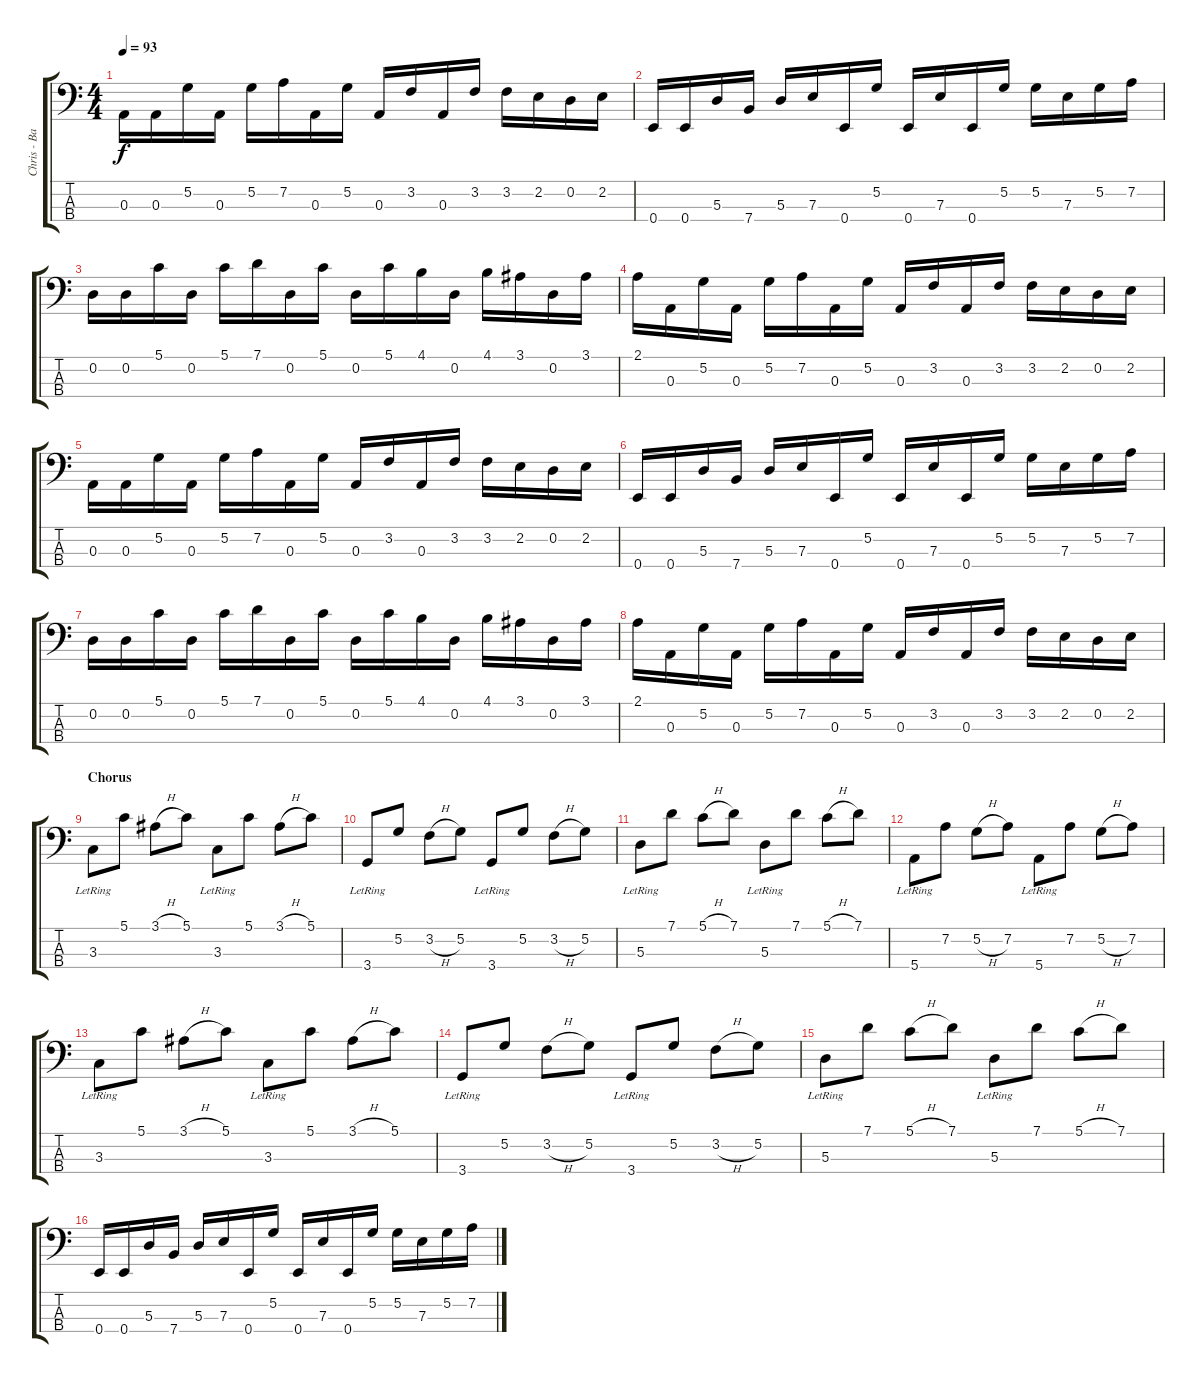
\track ("Chris - Bass" "Chris - Ba") {instrument synthbass2}
\staff {score tabs}
\tuning (G2 D2 A1 E1) {hide}
\ts (4 4)
\tempo 93
\clef f4
\ks c
0.3.16{dy f} 0.3.16 5.2.16 0.3.16 5.2.16 7.2.16 0.3.16 5.2.16 0.3.16 3.2.16 0.3.16 3.2.16 3.2.16 2.2.16 0.2.16 2.2.16 |
0.4.16 0.4.16 5.3.16 7.4.16 5.3.16 7.3.16 0.4.16 5.2.16 0.4.16 7.3.16 0.4.16 5.2.16 5.2.16 7.3.16 5.2.16 7.2.16 |
0.2.16 0.2.16 5.1.16 0.2.16 5.1.16 7.1.16 0.2.16 5.1.16 0.2.16 5.1.16 4.1.16 0.2.16 4.1.16 3.1.16 0.2.16 3.1.16 |
2.1.16 0.3.16 5.2.16 0.3.16 5.2.16 7.2.16 0.3.16 5.2.16 0.3.16 3.2.16 0.3.16 3.2.16 3.2.16 2.2.16 0.2.16 2.2.16 |
0.3.16 0.3.16 5.2.16 0.3.16 5.2.16 7.2.16 0.3.16 5.2.16 0.3.16 3.2.16 0.3.16 3.2.16 3.2.16 2.2.16 0.2.16 2.2.16 |
0.4.16 0.4.16 5.3.16 7.4.16 5.3.16 7.3.16 0.4.16 5.2.16 0.4.16 7.3.16 0.4.16 5.2.16 5.2.16 7.3.16 5.2.16 7.2.16 |
0.2.16 0.2.16 5.1.16 0.2.16 5.1.16 7.1.16 0.2.16 5.1.16 0.2.16 5.1.16 4.1.16 0.2.16 4.1.16 3.1.16 0.2.16 3.1.16 |
2.1.16 0.3.16 5.2.16 0.3.16 5.2.16 7.2.16 0.3.16 5.2.16 0.3.16 3.2.16 0.3.16 3.2.16 3.2.16 2.2.16 0.2.16 2.2.16 |
\section ("" "Chorus")
3.3{lr}.8 5.1.8 3.1{h}.8 5.1.8 3.3{lr}.8 5.1.8 3.1{h}.8 5.1.8 |
3.4{lr}.8 5.2.8 3.2{h}.8 5.2.8 3.4{lr}.8 5.2.8 3.2{h}.8 5.2.8 |
5.3{lr}.8 7.1.8 5.1{h}.8 7.1.8 5.3{lr}.8 7.1.8 5.1{h}.8 7.1.8 |
5.4{lr}.8 7.2.8 5.2{h}.8 7.2.8 5.4{lr}.8 7.2.8 5.2{h}.8 7.2.8 |
3.3{lr}.8 5.1.8 3.1{h}.8 5.1.8 3.3{lr}.8 5.1.8 3.1{h}.8 5.1.8 |
3.4{lr}.8 5.2.8 3.2{h}.8 5.2.8 3.4{lr}.8 5.2.8 3.2{h}.8 5.2.8 |
5.3{lr}.8 7.1.8 5.1{h}.8 7.1.8 5.3{lr}.8 7.1.8 5.1{h}.8 7.1.8 |
0.4.16 0.4.16 5.3.16 7.4.16 5.3.16 7.3.16 0.4.16 5.2.16 0.4.16 7.3.16 0.4.16 5.2.16 5.2.16 7.3.16 5.2.16 7.2.16
